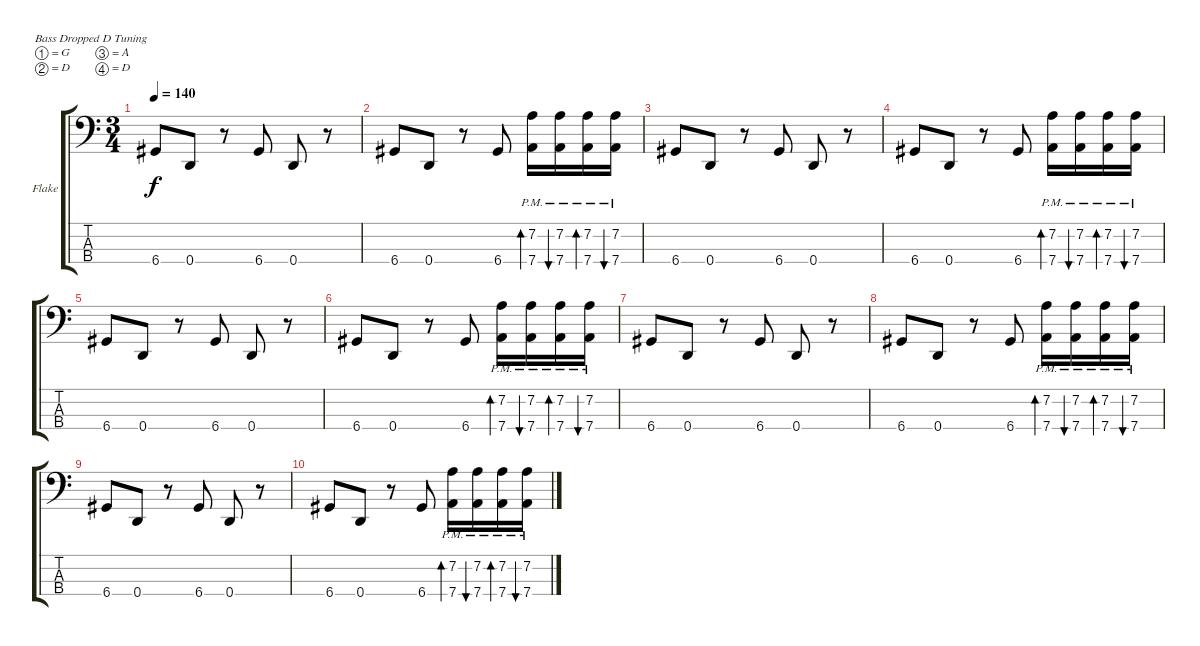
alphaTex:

\bracketExtendMode groupsimilarinstruments
\firstSystemTrackNameOrientation horizontal
\otherSystemsTrackNameOrientation horizontal
\track ("Christian \"Flake\" Lorenz" "Flake") {instrument electricbassfinger}
\staff {score tabs}
\tuning (G2 D2 A1 D1)
\ts (3 4)
\tempo 140
\clef f4
\ks c
6.4.8{dy f} 0.4.8 r.8 6.4.8 0.4.8 r.8 |
6.4.8 0.4.8 r.8 6.4.8 (7.2{pm} 7.4{pm}).16{bd 85} (7.2{pm} 7.4{pm}).16{bu 90} (7.2{pm} 7.4{pm}).16{bd 97} (7.2{pm} 7.4{pm}).16{bu 97} |
6.4.8 0.4.8 r.8 6.4.8 0.4.8 r.8 |
6.4.8 0.4.8 r.8 6.4.8 (7.2{pm} 7.4{pm}).16{bd 85} (7.2{pm} 7.4{pm}).16{bu 90} (7.2{pm} 7.4{pm}).16{bd 97} (7.2{pm} 7.4{pm}).16{bu 97} |
6.4.8 0.4.8 r.8 6.4.8 0.4.8 r.8 |
6.4.8 0.4.8 r.8 6.4.8 (7.2{pm} 7.4{pm}).16{bd 85} (7.2{pm} 7.4{pm}).16{bu 90} (7.2{pm} 7.4{pm}).16{bd 97} (7.2{pm} 7.4{pm}).16{bu 97} |
6.4.8 0.4.8 r.8 6.4.8 0.4.8 r.8 |
6.4.8 0.4.8 r.8 6.4.8 (7.2{pm} 7.4{pm}).16{bd 85} (7.2{pm} 7.4{pm}).16{bu 90} (7.2{pm} 7.4{pm}).16{bd 97} (7.2{pm} 7.4{pm}).16{bu 97} |
6.4.8 0.4.8 r.8 6.4.8 0.4.8 r.8 |
6.4.8 0.4.8 r.8 6.4.8 (7.2{pm} 7.4{pm}).16{bd 85} (7.2{pm} 7.4{pm}).16{bu 90} (7.2{pm} 7.4{pm}).16{bd 97} (7.2{pm} 7.4{pm}).16{bu 97}
